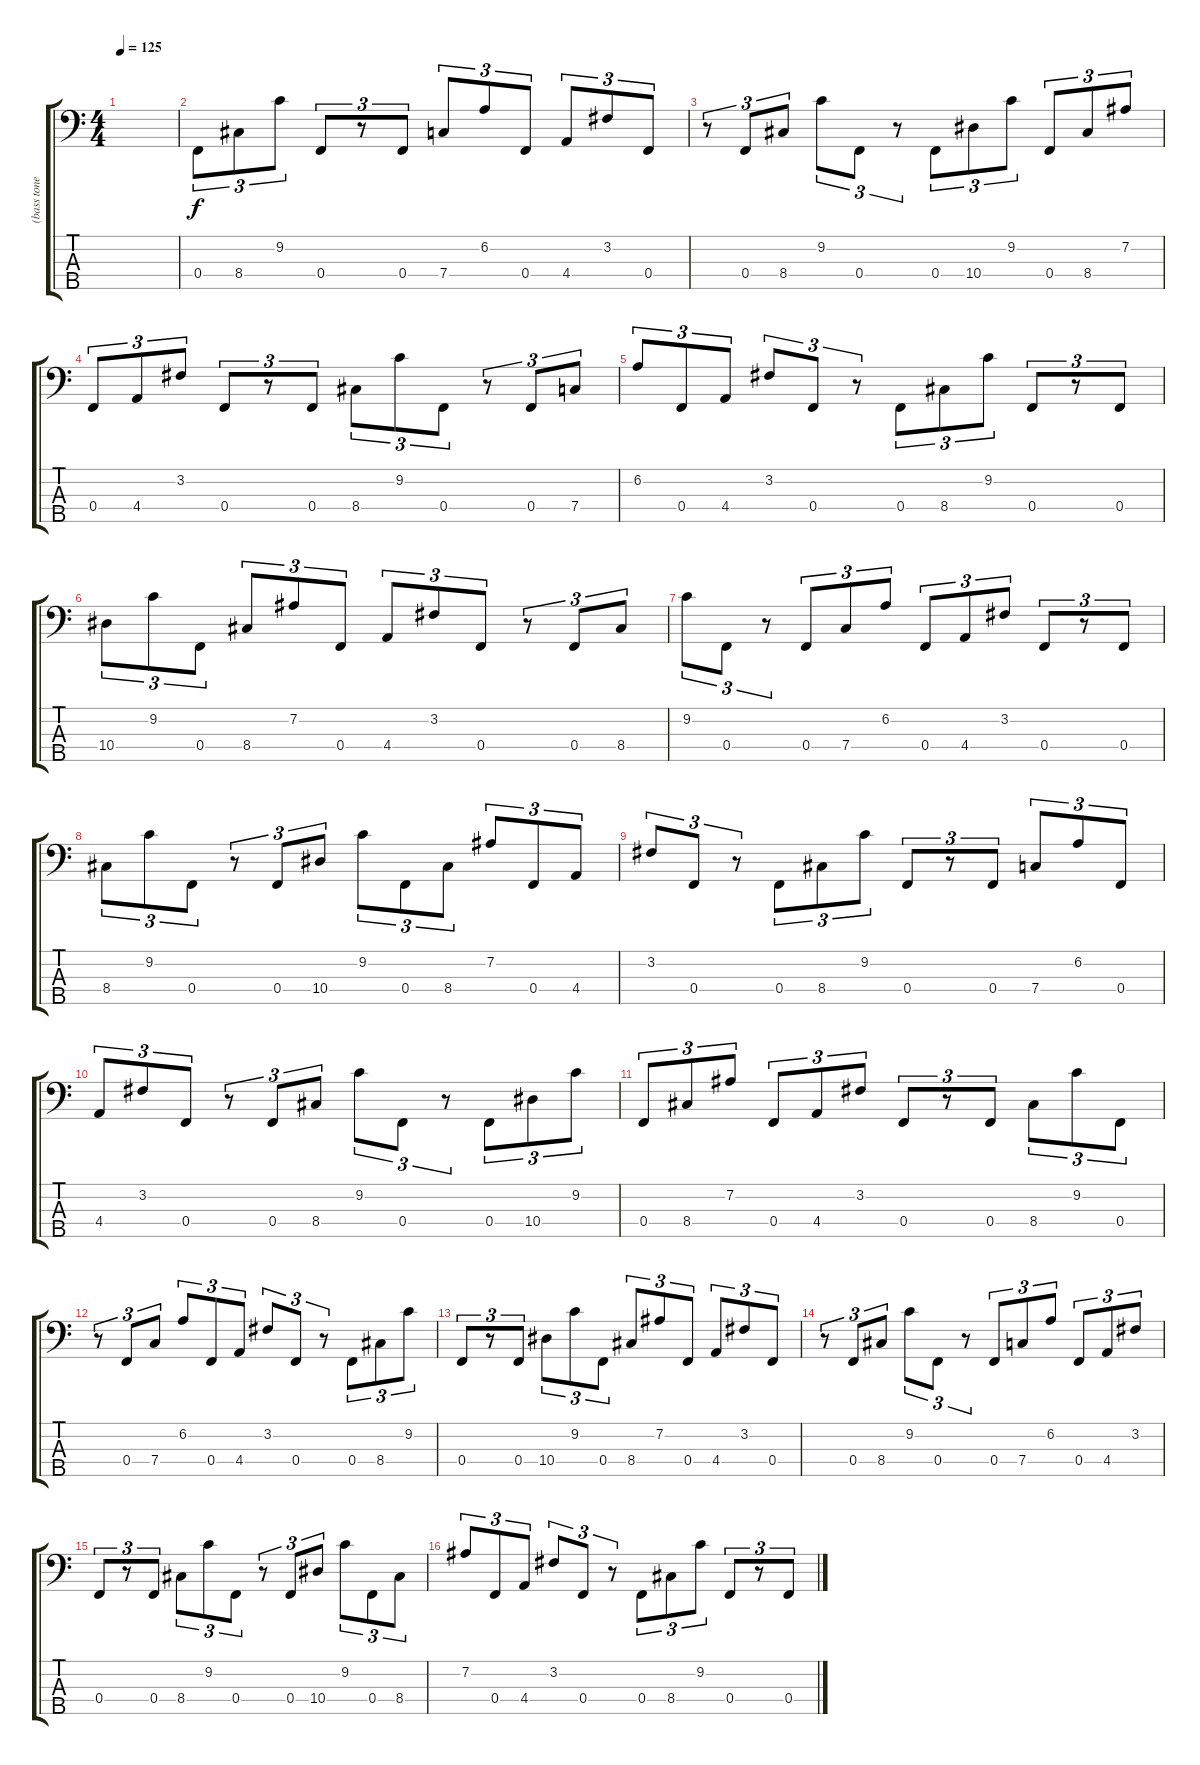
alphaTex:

\track ("(bass tone)" "(bass tone") {instrument electricbasspick}
\staff {score tabs}
\tuning (Ab2 Eb2 Bb1 F1 C1) {hide}
\ts (4 4)
\tempo 125
\clef f4
\ks c
|
0.4.8{tu (3 2)} 8.4.8{tu (3 2)} 9.2.8{tu (3 2)} 0.4.8{tu (3 2)} r.8{tu (3 2)} 0.4.8{tu (3 2)} 7.4.8{tu (3 2)} 6.2.8{tu (3 2)} 0.4.8{tu (3 2)} 4.4.8{tu (3 2)} 3.2.8{tu (3 2)} 0.4.8{tu (3 2)} |
r.8{tu (3 2)} 0.4.8{tu (3 2)} 8.4.8{tu (3 2)} 9.2.8{tu (3 2)} 0.4.8{tu (3 2)} r.8{tu (3 2)} 0.4.8{tu (3 2)} 10.4.8{tu (3 2)} 9.2.8{tu (3 2)} 0.4.8{tu (3 2)} 8.4.8{tu (3 2)} 7.2.8{tu (3 2)} |
0.4.8{tu (3 2)} 4.4.8{tu (3 2)} 3.2.8{tu (3 2)} 0.4.8{tu (3 2)} r.8{tu (3 2)} 0.4.8{tu (3 2)} 8.4.8{tu (3 2)} 9.2.8{tu (3 2)} 0.4.8{tu (3 2)} r.8{tu (3 2)} 0.4.8{tu (3 2)} 7.4.8{tu (3 2)} |
6.2.8{tu (3 2)} 0.4.8{tu (3 2)} 4.4.8{tu (3 2)} 3.2.8{tu (3 2)} 0.4.8{tu (3 2)} r.8{tu (3 2)} 0.4.8{tu (3 2)} 8.4.8{tu (3 2)} 9.2.8{tu (3 2)} 0.4.8{tu (3 2)} r.8{tu (3 2)} 0.4.8{tu (3 2)} |
10.4.8{tu (3 2)} 9.2.8{tu (3 2)} 0.4.8{tu (3 2)} 8.4.8{tu (3 2)} 7.2.8{tu (3 2)} 0.4.8{tu (3 2)} 4.4.8{tu (3 2)} 3.2.8{tu (3 2)} 0.4.8{tu (3 2)} r.8{tu (3 2)} 0.4.8{tu (3 2)} 8.4.8{tu (3 2)} |
9.2.8{tu (3 2)} 0.4.8{tu (3 2)} r.8{tu (3 2)} 0.4.8{tu (3 2)} 7.4.8{tu (3 2)} 6.2.8{tu (3 2)} 0.4.8{tu (3 2)} 4.4.8{tu (3 2)} 3.2.8{tu (3 2)} 0.4.8{tu (3 2)} r.8{tu (3 2)} 0.4.8{tu (3 2)} |
8.4.8{tu (3 2)} 9.2.8{tu (3 2)} 0.4.8{tu (3 2)} r.8{tu (3 2)} 0.4.8{tu (3 2)} 10.4.8{tu (3 2)} 9.2.8{tu (3 2)} 0.4.8{tu (3 2)} 8.4.8{tu (3 2)} 7.2.8{tu (3 2)} 0.4.8{tu (3 2)} 4.4.8{tu (3 2)} |
3.2.8{tu (3 2)} 0.4.8{tu (3 2)} r.8{tu (3 2)} 0.4.8{tu (3 2)} 8.4.8{tu (3 2)} 9.2.8{tu (3 2)} 0.4.8{tu (3 2)} r.8{tu (3 2)} 0.4.8{tu (3 2)} 7.4.8{tu (3 2)} 6.2.8{tu (3 2)} 0.4.8{tu (3 2)} |
4.4.8{tu (3 2)} 3.2.8{tu (3 2)} 0.4.8{tu (3 2)} r.8{tu (3 2)} 0.4.8{tu (3 2)} 8.4.8{tu (3 2)} 9.2.8{tu (3 2)} 0.4.8{tu (3 2)} r.8{tu (3 2)} 0.4.8{tu (3 2)} 10.4.8{tu (3 2)} 9.2.8{tu (3 2)} |
0.4.8{tu (3 2)} 8.4.8{tu (3 2)} 7.2.8{tu (3 2)} 0.4.8{tu (3 2)} 4.4.8{tu (3 2)} 3.2.8{tu (3 2)} 0.4.8{tu (3 2)} r.8{tu (3 2)} 0.4.8{tu (3 2)} 8.4.8{tu (3 2)} 9.2.8{tu (3 2)} 0.4.8{tu (3 2)} |
r.8{tu (3 2)} 0.4.8{tu (3 2)} 7.4.8{tu (3 2)} 6.2.8{tu (3 2)} 0.4.8{tu (3 2)} 4.4.8{tu (3 2)} 3.2.8{tu (3 2)} 0.4.8{tu (3 2)} r.8{tu (3 2)} 0.4.8{tu (3 2)} 8.4.8{tu (3 2)} 9.2.8{tu (3 2)} |
0.4.8{tu (3 2)} r.8{tu (3 2)} 0.4.8{tu (3 2)} 10.4.8{tu (3 2)} 9.2.8{tu (3 2)} 0.4.8{tu (3 2)} 8.4.8{tu (3 2)} 7.2.8{tu (3 2)} 0.4.8{tu (3 2)} 4.4.8{tu (3 2)} 3.2.8{tu (3 2)} 0.4.8{tu (3 2)} |
r.8{tu (3 2)} 0.4.8{tu (3 2)} 8.4.8{tu (3 2)} 9.2.8{tu (3 2)} 0.4.8{tu (3 2)} r.8{tu (3 2)} 0.4.8{tu (3 2)} 7.4.8{tu (3 2)} 6.2.8{tu (3 2)} 0.4.8{tu (3 2)} 4.4.8{tu (3 2)} 3.2.8{tu (3 2)} |
0.4.8{tu (3 2)} r.8{tu (3 2)} 0.4.8{tu (3 2)} 8.4.8{tu (3 2)} 9.2.8{tu (3 2)} 0.4.8{tu (3 2)} r.8{tu (3 2)} 0.4.8{tu (3 2)} 10.4.8{tu (3 2)} 9.2.8{tu (3 2)} 0.4.8{tu (3 2)} 8.4.8{tu (3 2)} |
7.2.8{tu (3 2)} 0.4.8{tu (3 2)} 4.4.8{tu (3 2)} 3.2.8{tu (3 2)} 0.4.8{tu (3 2)} r.8{tu (3 2)} 0.4.8{tu (3 2)} 8.4.8{tu (3 2)} 9.2.8{tu (3 2)} 0.4.8{tu (3 2)} r.8{tu (3 2)} 0.4.8{tu (3 2)}
